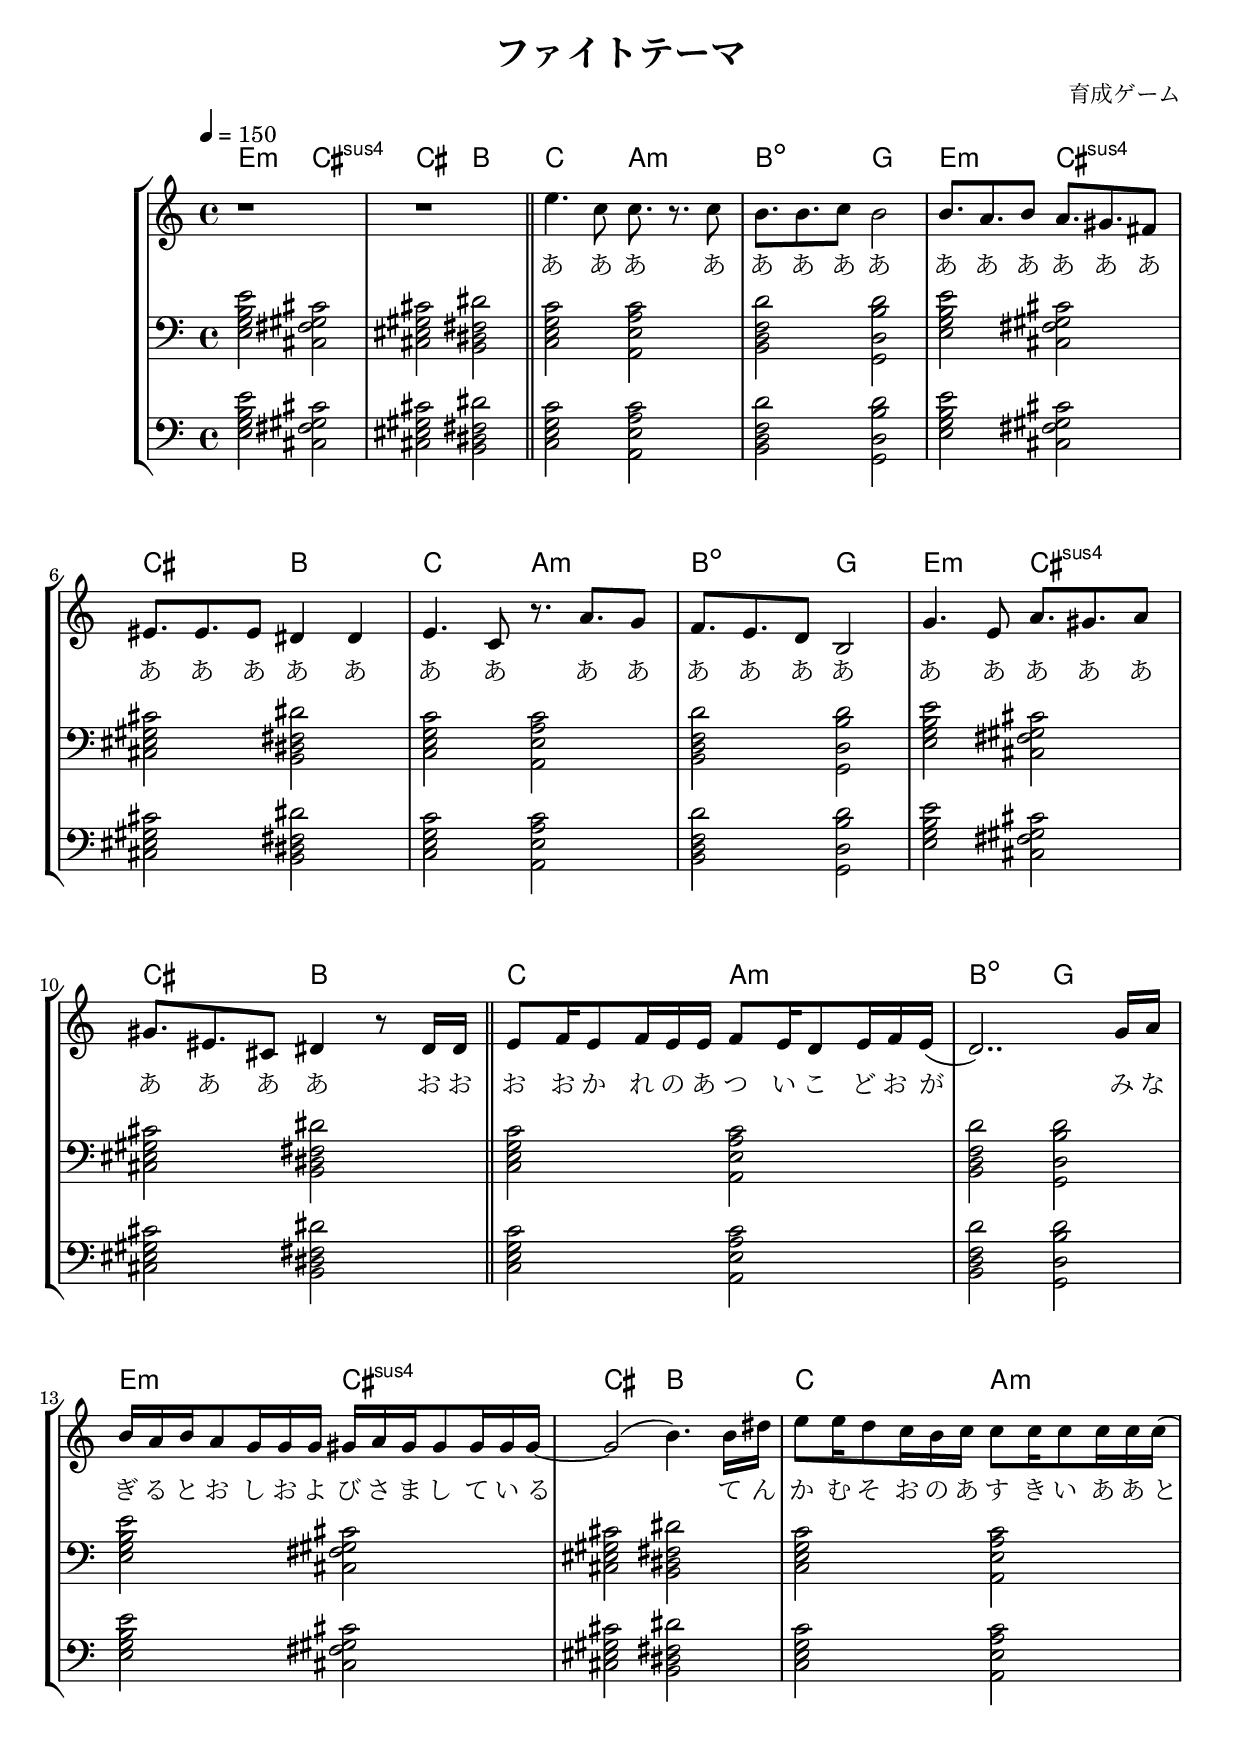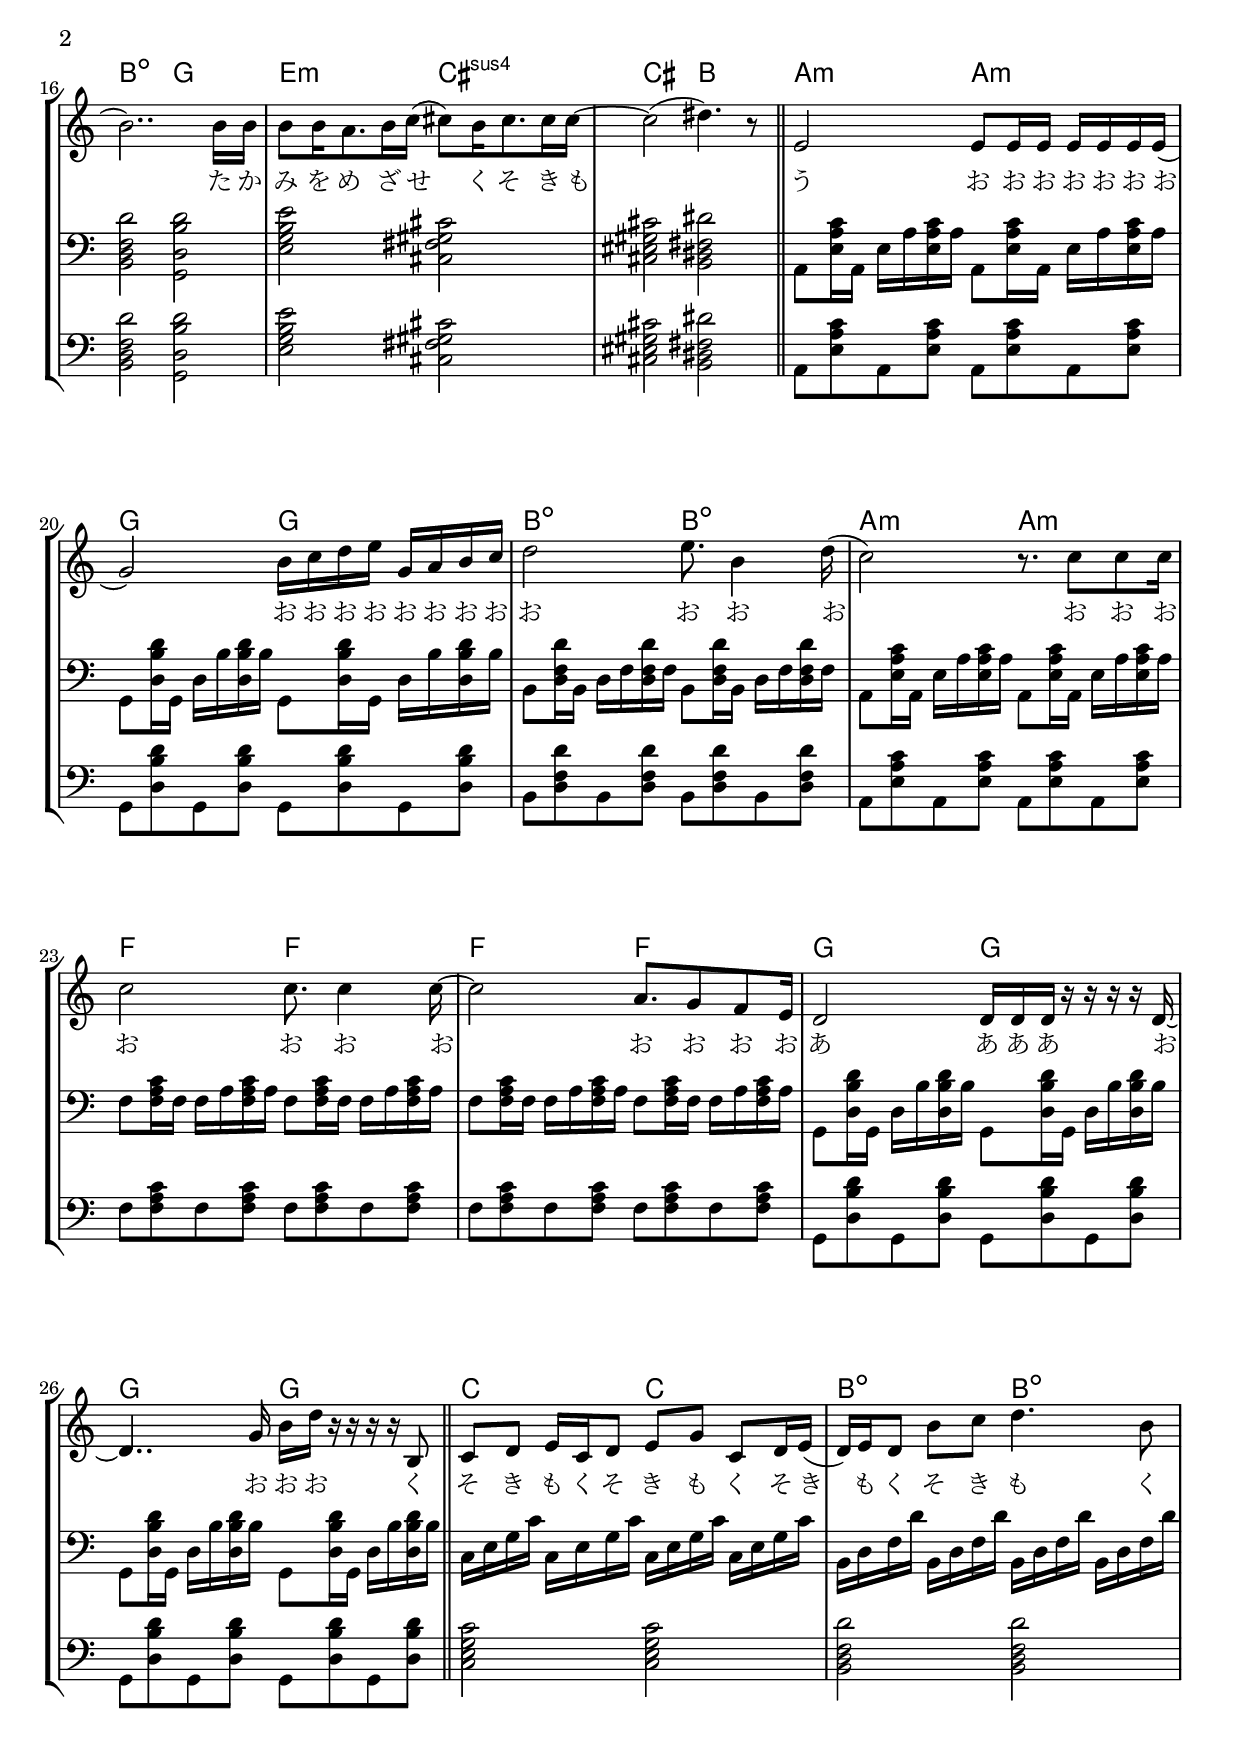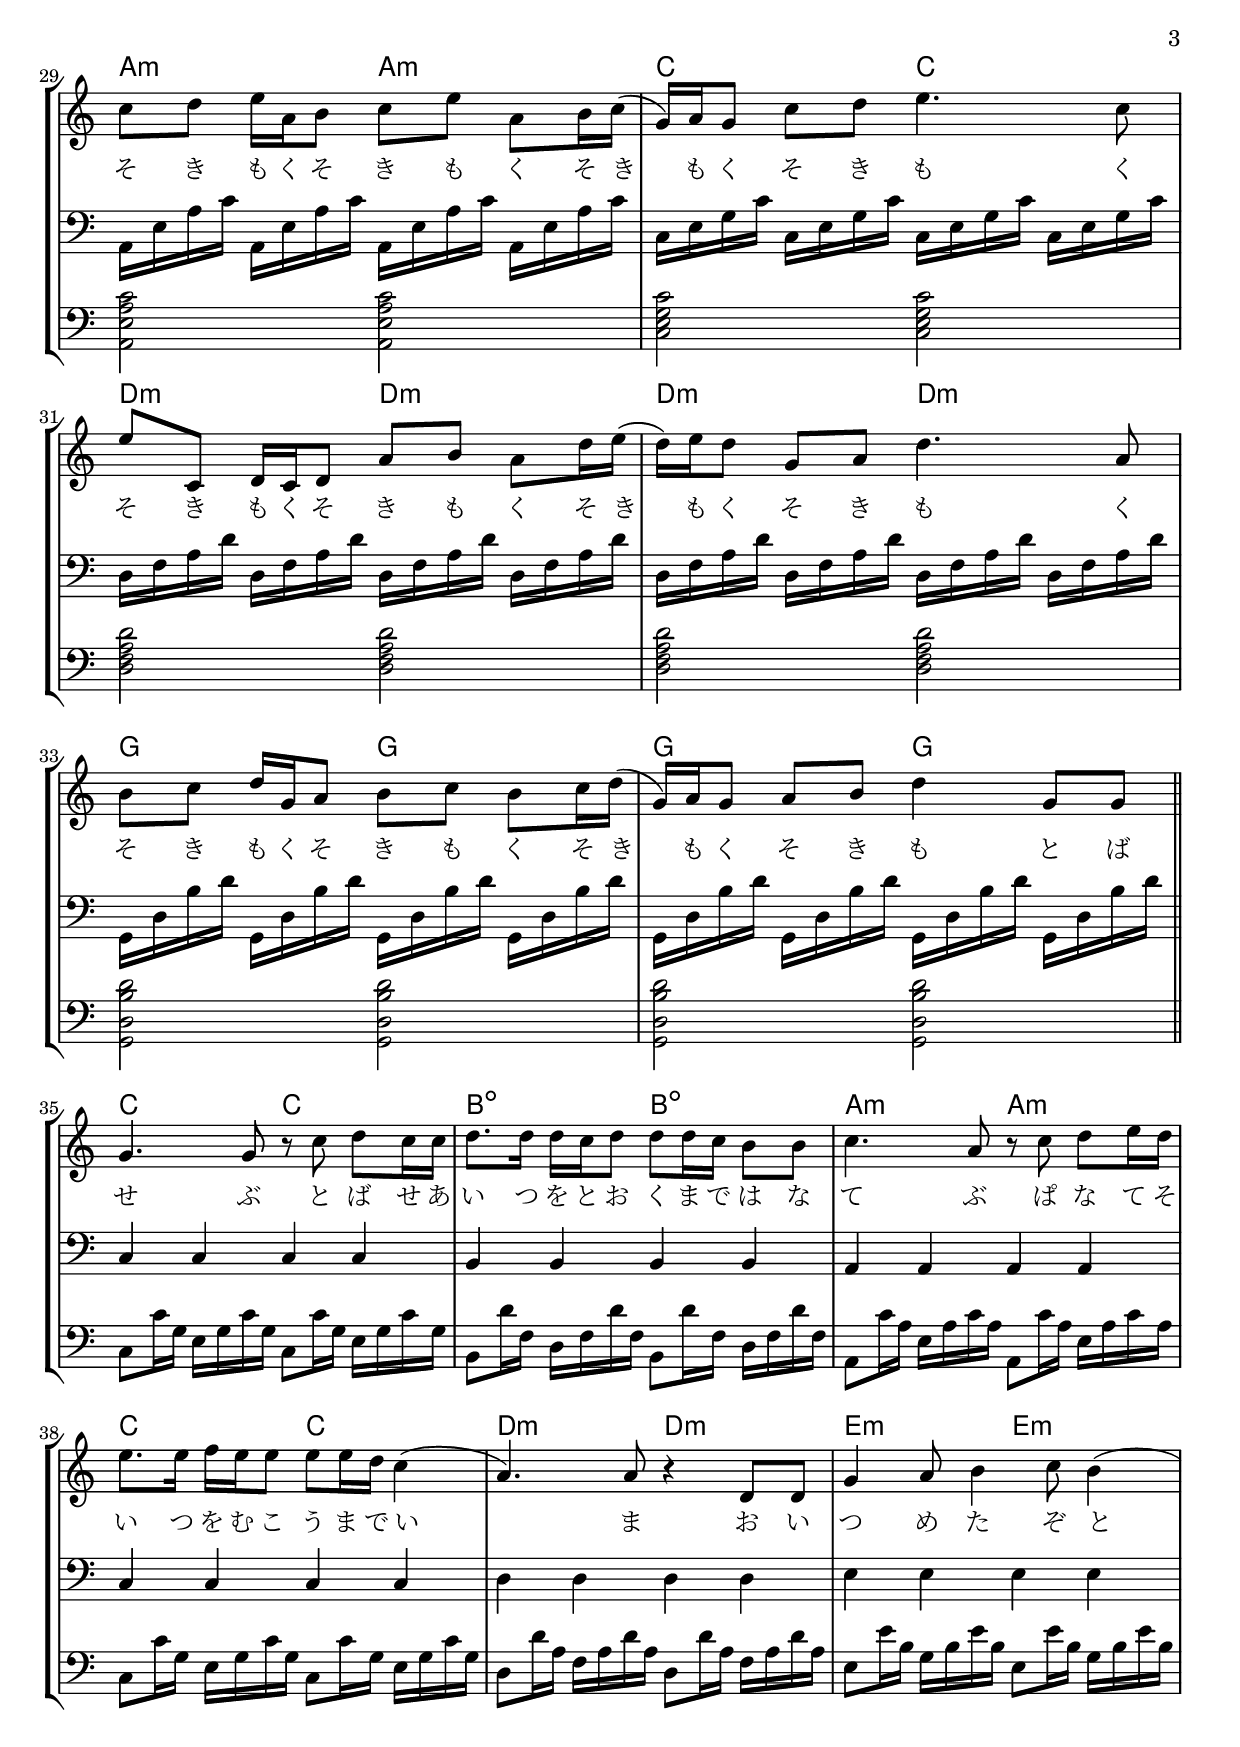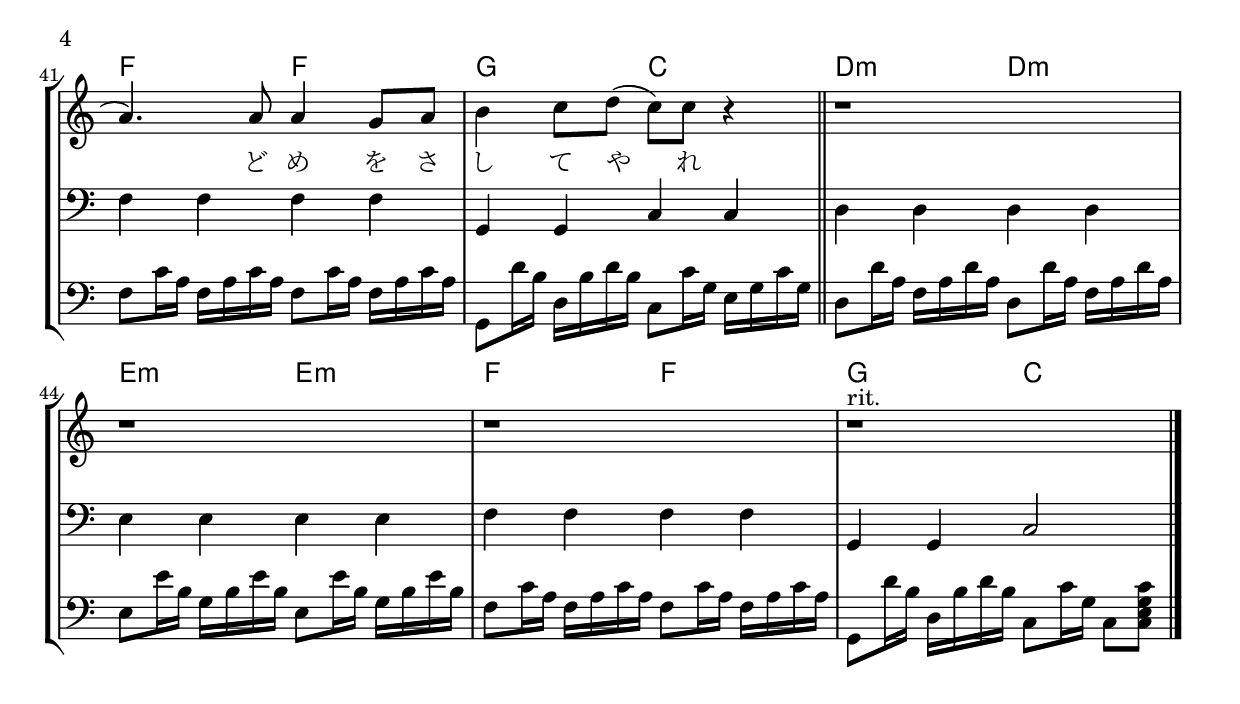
\version "2.12.1"

\header {
	title = \markup {ファイトテーマ}
	composer = \markup \center-column {育成ゲーム}
}

harmony = \chordmode {
	e2:m cis:sus4 cis b 

	c a:m b:dim g e:m cis:sus4 cis b c a:m b:dim g e:m cis:sus4 cis b 

	c a:m b:dim g e:m cis:sus4 cis b c a:m b:dim g e:m cis:sus4 cis b 

	a:m a:m g g b:dim b:dim a:m a:m f f f f g g g g 

	c c b:dim b:dim a:m a:m c c d:m d:m d:m d:m g g g g 

	c c b:dim b:dim a:m a:m c c d:m d:m e:m e:m f f g c 

	d:m d:m e:m e:m f f g c 
}

melody = {
	\key c \major
	\tempo 4 = 150
	r1 | r1   
	\set Staff.midiInstrument = #"Distorted Guitar"
	 e''4.  c''8  c''8.  r8.  c''8 
	b'8.  b'8.  c''8  b'2 
	b'8.  a'8.  b'8  a'8.  gis'8.  fis'8 
	eis'8.  eis'8.  eis'8  dis'4  dis'4 
	e'4.  c'8  r8.  a'8.  g'8 
	f'8.  e'8.  d'8  b2 
	g'4.  e'8  a'8.  gis'8.  a'8 
	gis'8.  eis'8.  cis'8  dis'4  	r8 	\set Staff.midiInstrument = #"Distorted Guitar"
	dis'16  dis'16 
	e'8  f'16  e'8  f'16  e'16  e'16  f'8  e'16  d'8  e'16  f'16  e'16 
	(d'2..)  g'16  a'16 
	b'16  a'16  b'16  a'8  g'16  g'16  g'16  gis'16  a'16  gis'16  gis'8  gis'16  gis'16  gis'16~ 
	gis'2  (b'4.)  b'16  dis''16 
	e''8  e''16  d''8  c''16  b'16  c''16  c''8  c''16  c''8  c''16  c''16  c''16 
	(b'2..)  b'16  b'16 
	b'8  b'16  a'8.  b'16  c''16  (cis''8)  b'16  cis''8.  cis''16  cis''16~ 
	cis''2  (dis''4.)  	r8 	\set Staff.midiInstrument = #"Distorted Guitar"
	 e'2  e'8  e'16  e'16  e'16  e'16  e'16  e'16 
	(g'2)  b'16  c''16  d''16  e''16  g'16  a'16  b'16  c''16 
	d''2  e''8.  b'4  d''16 
	(c''2)  r8.  c''8  c''8  c''16 
	c''2  c''8.  c''4  c''16~ 
	c''2  a'8.  g'8  f'8  e'16 
	d'2  d'16  d'16  d'16  r16  r16  r16  r16  d'16~ 
	d'4..  g'16  b'16  d''16  r16  r16  r16  r16  	\set Staff.midiInstrument = #"Distorted Guitar"
	b8 
	c'8  d'8  e'16  c'16  d'8  e'8  g'8  c'8  d'16  e'16 
	(d'16)  e'16  d'8  b'8  c''8  d''4.  b'8 
	c''8  d''8  e''16  a'16  b'8  c''8  e''8  a'8  b'16  c''16 
	(g'16)  a'16  g'8  c''8  d''8  e''4.  c''8 
	e''8  c'8  d'16  c'16  d'8  a'8  b'8  a'8  d''16  e''16 
	(d''16)  e''16  d''8  g'8  a'8  d''4.  a'8 
	b'8  c''8  d''16  g'16  a'8  b'8  c''8  b'8  c''16  d''16 
	(g'16)  a'16  g'8  a'8  b'8  d''4  	\set Staff.midiInstrument = #"Distorted Guitar"
	g'8  g'8 
	g'4.  g'8  r8  c''8  d''8  c''16  c''16 
	d''8.  d''16  d''16  c''16  d''8  d''8  d''16  c''16  b'8  b'8 
	c''4.  a'8  r8  c''8  d''8  e''16  d''16 
	e''8.  e''16  f''16  e''16  e''8  e''8  e''16  d''16  c''4 
	(a'4.)  a'8  r4  d'8  d'8 
	g'4  a'8  b'4  c''8  b'4 
	(a'4.)  a'8  a'4  g'8  a'8 
	b'4  c''8  d''8  (c''8)  c''8  	r4 	r1 | r1 | r1 | r1^"rit." \bar "|."
}

words = \lyricmode {
	
	あ  あ  あ  あ  あ  あ  あ  あ  あ  あ  あ  あ  あ  あ  あ  あ  あ  あ  あ  あ  あ  あ  あ  あ  あ  あ  あ  あ  あ  あ  あ  あ  あ  あ  あ  あ  
	お  お  お  お  か  れ  の  あ  つ  い  こ  ど  お  が  み  な  ぎ  る  と  お  し  お  よ  び  さ  ま  し  て  い  る  て  ん  か  む  そ  お  の  あ  す  き  い  あ  あ  と  た  か  み  を  め  ざ  せ  く  そ  き  も  
	う  お  お  お  お  お  お  お  お  お  お  お  お  お  お  お  お  お  お  お  お  お  お  お  お  お  お  お  お  お  お  あ  あ  あ  あ  お  お  お  お  
	く  そ  き  も  く  そ  き  も  く  そ  き  も  く  そ  き  も  く  そ  き  も  く  そ  き  も  く  そ  き  も  く  そ  き  も  く  そ  き  も  く  そ  き  も  く  そ  き  も  く  そ  き  も  く  そ  き  も  く  そ  き  も  く  そ  き  も  く  そ  き  も  
	と  ば  せ  ぶ  と  ば  せ  あ  い  つ  を  と  お  く  ま  で  は  な  て  ぶ  ぱ  な  て  そ  い  つ  を  む  こ  う  ま  で  い  ま  お  い  つ  め  た  ぞ  と  ど  め  を  さ  し  て  や  れ  
	
}

tempochange = {
	\tempo 4 = 150
	r1 | r1 \bar "||"
	\tempo 4 = 150
	r1 | r1 | r1 | r1 | r1 | r1 | r1 | r1 \bar "||"
	\tempo 4 = 150
	r1 | r1 | r1 | r1 | r1 | r1 | r1 | r1 \bar "||"
	\tempo 4 = 150
	r1 | r1 | r1 | r1 | r1 | r1 | r1 | r1 \bar "||"
	\tempo 4 = 150
	r1 | r1 | r1 | r1 | r1 | r1 | r1 | r1 \bar "||"
	\tempo 4 = 150
	r1 | r1 | r1 | r1 | r1 | r1 | r1 | r1 \bar "||"
	\tempo 4 = 150
	r1 | r1 | r1 | \tempo 4 = 112 r2 \tempo 4 = 100 r2 \bar "|."
}

mainacc = {
	\clef bass
	\set Staff.midiInstrument = #"Overdriven Guitar"
	\key c \major
	\tempo 4 = 150
	<e g b e'>2
	<cis fis gis cis'>2
	<cis eis gis cis'>2
	<b, dis fis dis'>2
	\bar "||"

	\set Staff.midiInstrument = #"Overdriven Guitar"
	<c e g c'>2
	<a, e a c'>2
	<b, d f d'>2
	<g, d b d'>2
	<e g b e'>2
	<cis fis gis cis'>2
	<cis eis gis cis'>2
	<b, dis fis dis'>2
	<c e g c'>2
	<a, e a c'>2
	<b, d f d'>2
	<g, d b d'>2
	<e g b e'>2
	<cis fis gis cis'>2
	<cis eis gis cis'>2
	<b, dis fis dis'>2
	\bar "||"

	\set Staff.midiInstrument = #"Overdriven Guitar"
	<c e g c'>2
	<a, e a c'>2
	<b, d f d'>2
	<g, d b d'>2
	<e g b e'>2
	<cis fis gis cis'>2
	<cis eis gis cis'>2
	<b, dis fis dis'>2
	<c e g c'>2
	<a, e a c'>2
	<b, d f d'>2
	<g, d b d'>2
	<e g b e'>2
	<cis fis gis cis'>2
	<cis eis gis cis'>2
	<b, dis fis dis'>2
	\bar "||"

	\set Staff.midiInstrument = #"Overdriven Guitar"
	a,8 <e a c'>16 a,16   e16 a16 <e a c'>16 a16
	a,8 <e a c'>16 a,16   e16 a16 <e a c'>16 a16
	g,8 <d b d'>16 g,16   d16 b16 <d b d'>16 b16
	g,8 <d b d'>16 g,16   d16 b16 <d b d'>16 b16
	b,8 <d f d'>16 b,16   d16 f16 <d f d'>16 f16
	b,8 <d f d'>16 b,16   d16 f16 <d f d'>16 f16
	a,8 <e a c'>16 a,16   e16 a16 <e a c'>16 a16
	a,8 <e a c'>16 a,16   e16 a16 <e a c'>16 a16
	f8 <f a c'>16 f16   f16 a16 <f a c'>16 a16
	f8 <f a c'>16 f16   f16 a16 <f a c'>16 a16
	f8 <f a c'>16 f16   f16 a16 <f a c'>16 a16
	f8 <f a c'>16 f16   f16 a16 <f a c'>16 a16
	g,8 <d b d'>16 g,16   d16 b16 <d b d'>16 b16
	g,8 <d b d'>16 g,16   d16 b16 <d b d'>16 b16
	g,8 <d b d'>16 g,16   d16 b16 <d b d'>16 b16
	g,8 <d b d'>16 g,16   d16 b16 <d b d'>16 b16
	\bar "||"

	\set Staff.midiInstrument = #"Overdriven Guitar"
	c16 e g c' c e g c'
	c16 e g c' c e g c'
	b,16 d f d' b, d f d'
	b,16 d f d' b, d f d'
	a,16 e a c' a, e a c'
	a,16 e a c' a, e a c'
	c16 e g c' c e g c'
	c16 e g c' c e g c'
	d16 f a d' d f a d'
	d16 f a d' d f a d'
	d16 f a d' d f a d'
	d16 f a d' d f a d'
	g,16 d b d' g, d b d'
	g,16 d b d' g, d b d'
	g,16 d b d' g, d b d'
	g,16 d b d' g, d b d'
	\bar "||"

	\set Staff.midiInstrument = #"Overdriven Guitar"
	c4 c4
	c4 c4
	b,4 b,4
	b,4 b,4
	a,4 a,4
	a,4 a,4
	c4 c4
	c4 c4
	d4 d4
	d4 d4
	e4 e4
	e4 e4
	f4 f4
	f4 f4
	g,4 g,4
	c4 c4
	\bar "||"

	\set Staff.midiInstrument = #"Overdriven Guitar"
	d4 d4
	d4 d4
	e4 e4
	e4 e4
	f4 f4
	f4 f4
	g,4 g,4
	c2
	\bar "|."
}

subacc = {
	\clef bass
	\set Staff.midiInstrument = #"Acoustic Bass"
	\key c \major
	\tempo 4 = 150
	<e g b e'>2
	<cis fis gis cis'>2
	<cis eis gis cis'>2
	<b, dis fis dis'>2
	\bar "||"

	\set Staff.midiInstrument = #"Acoustic Bass"
	<c e g c'>2
	<a, e a c'>2
	<b, d f d'>2
	<g, d b d'>2
	<e g b e'>2
	<cis fis gis cis'>2
	<cis eis gis cis'>2
	<b, dis fis dis'>2
	<c e g c'>2
	<a, e a c'>2
	<b, d f d'>2
	<g, d b d'>2
	<e g b e'>2
	<cis fis gis cis'>2
	<cis eis gis cis'>2
	<b, dis fis dis'>2
	\bar "||"

	\set Staff.midiInstrument = #"Acoustic Bass"
	<c e g c'>2
	<a, e a c'>2
	<b, d f d'>2
	<g, d b d'>2
	<e g b e'>2
	<cis fis gis cis'>2
	<cis eis gis cis'>2
	<b, dis fis dis'>2
	<c e g c'>2
	<a, e a c'>2
	<b, d f d'>2
	<g, d b d'>2
	<e g b e'>2
	<cis fis gis cis'>2
	<cis eis gis cis'>2
	<b, dis fis dis'>2
	\bar "||"

	\set Staff.midiInstrument = #"Acoustic Bass"
	a,8 <e a c'> a, <e a c'>
	a,8 <e a c'> a, <e a c'>
	g,8 <d b d'> g, <d b d'>
	g,8 <d b d'> g, <d b d'>
	b,8 <d f d'> b, <d f d'>
	b,8 <d f d'> b, <d f d'>
	a,8 <e a c'> a, <e a c'>
	a,8 <e a c'> a, <e a c'>
	f8 <f a c'> f <f a c'>
	f8 <f a c'> f <f a c'>
	f8 <f a c'> f <f a c'>
	f8 <f a c'> f <f a c'>
	g,8 <d b d'> g, <d b d'>
	g,8 <d b d'> g, <d b d'>
	g,8 <d b d'> g, <d b d'>
	g,8 <d b d'> g, <d b d'>
	\bar "||"

	\set Staff.midiInstrument = #"Acoustic Bass"
	<c e g c'>2
	<c e g c'>2
	<b, d f d'>2
	<b, d f d'>2
	<a, e a c'>2
	<a, e a c'>2
	<c e g c'>2
	<c e g c'>2
	<d f a d'>2
	<d f a d'>2
	<d f a d'>2
	<d f a d'>2
	<g, d b d'>2
	<g, d b d'>2
	<g, d b d'>2
	<g, d b d'>2
	\bar "||"

	\set Staff.midiInstrument = #"Acoustic Bass"
	c8 c'16 g16   e16 g16 c'16 g16
	c8 c'16 g16   e16 g16 c'16 g16
	b,8 d'16 f16   d16 f16 d'16 f16
	b,8 d'16 f16   d16 f16 d'16 f16
	a,8 c'16 a16   e16 a16 c'16 a16
	a,8 c'16 a16   e16 a16 c'16 a16
	c8 c'16 g16   e16 g16 c'16 g16
	c8 c'16 g16   e16 g16 c'16 g16
	d8 d'16 a16   f16 a16 d'16 a16
	d8 d'16 a16   f16 a16 d'16 a16
	e8 e'16 b16   g16 b16 e'16 b16
	e8 e'16 b16   g16 b16 e'16 b16
	f8 c'16 a16   f16 a16 c'16 a16
	f8 c'16 a16   f16 a16 c'16 a16
	g,8 d'16 b16   d16 b16 d'16 b16
	c8 c'16 g16   e16 g16 c'16 g16
	\bar "||"

	\set Staff.midiInstrument = #"Acoustic Bass"
	d8 d'16 a16   f16 a16 d'16 a16
	d8 d'16 a16   f16 a16 d'16 a16
	e8 e'16 b16   g16 b16 e'16 b16
	e8 e'16 b16   g16 b16 e'16 b16
	f8 c'16 a16   f16 a16 c'16 a16
	f8 c'16 a16   f16 a16 c'16 a16
	g,8 d'16 b16   d16 b16 d'16 b16
	c8 c'16 g16 c8 <c e g c'>8
	\bar "|."
}

percA = {
	\drummode {
	r4 hh4 hh4 hh4  |r1  \bar "||"
	r4 hh4 hh4 hh4  |hh4 hh4 hh4 hh4  |hh4 hh4 hh4 hh4  |hh4 hh4 hh4 hh4  |r4 hh4 hh4 hh4  |hh4 hh4 hh4 hh4  |hh4 hh4 hh4 hh4  |r1  \bar "||"
	r4 hh4 hh4 hh4  |hh4 hh4 hh4 hh4  |hh4 hh4 hh4 hh4  |hh4 hh4 hh4 hh4  |r4 hh4 hh4 hh4  |hh4 hh4 hh4 hh4  |hh4 hh4 hh4 hh4  |r1  \bar "||"
	r8 cymr8 cymr8 cymr8 cymr8 cymr8 cymr8 cymr8  |cymr8 cymr8 cymr8 cymr8 cymr8 cymr8 cymr8 cymr8  |cymr8 cymr8 cymr8 cymr8 cymr8 cymr8 cymr8 cymr8  |cymr8 cymr8 cymr8 cymr8 cymr8 cymr8 cymr8 cymr8  |r8 cymr8 cymr8 cymr8 cymr8 cymr8 cymr8 cymr8  |cymr8 cymr8 cymr8 cymr8 cymr8 cymr8 cymr8 cymr8  |cymr8 cymr8 cymr8 cymr8 cymr8 cymr8 cymr8 cymr8  |cymr8 cymr8 cymr4 cymr8 cymr4.  \bar "||"
	r2 hho2  |r2 hho2  |r2 hho2  |r2 hho2  |r2 hho2  |r2 hho2  |r2 hho2  |r2 hho2  \bar "||"
	r4 hh8. hh4 r16 hh4  |hh4 hh8 hh4. hh4  |hh4 hh8. hh4 r16 hh4  |hh4 hh8 hh4. hh4  |r4 hh8. hh4 r16 hh4  |hh4 hh8 hh4. hh4  |hh4 hh8. hh4 r16 hh4  |hh4 hh8 hh4. hh4  \bar "||"
	r4 hh8. hh4 r16 hh4  |hh4 hh8 hh4. hh4  |hh4 hh8. hh4 r16 hh4  |hh4 hh8 hh4. hh4  \bar "|."
	}
}

percB = {
	\drummode {
	r4 sn8 sn4. sn4  |sn16 sn16 sn16 sn16 sn16 sn16 sn16 sn16 sn16 sn16 sn16 sn16 sn16 sn16 sn16 sn16  \bar "||"
	r4 sn8 sn4. sn4  |r4 sn8 sn4. sn4  |r4 sn8 sn4. sn4  |r4 sn8 sn4. sn4  |r4 sn8 sn4. sn4  |r4 sn8 sn4. sn4  |r4 sn8 sn4. sn4  |sn16 sn16 sn16 sn16 sn16 sn16 sn16 sn16 sn16 sn16 sn16 sn16 sn16 sn16 sn16 sn16  \bar "||"
	r4 sn8 sn4. sn4  |r4 sn8 sn4. sn4  |r4 sn8 sn4. sn4  |r4 sn8 sn4. sn4  |r4 sn8 sn4. sn4  |r4 sn8 sn4. sn4  |r4 sn8 sn4. sn4  |sn16 sn16 sn16 sn16 sn16 sn16 sn16 sn16 sn16 sn16 sn16 sn16 sn16 sn16 sn16 sn16  \bar "||"
	r4 sn8 sn4. sn4  |r4 sn8 sn4. sn4  |r4 sn8 sn4. sn4  |r4 sn8 sn4. sn4  |r4 sn8 sn4. sn4  |r4 sn8 sn4. sn4  |r4 sn8 sn4. sn4  |r8 sn8 sn4 sn8 sn8 sn16 sn16 sn16 sn16  \bar "||"
	r8 hh16 hh16 hh8 hh16 hh8. hh16 hh16 hh8 hh16 hh16  |hh8 hh16 hh16 hh8 hh16 hh8. hh16 hh16 hh8 hh8  |hh8 hh16 hh16 hh8 hh16 hh8. hh16 hh16 hh8 hh16 hh16  |hh8 hh16 hh16 hh8 hh16 hh8. hh16 hh16 hh8 hh8  |r8 hh16 hh16 hh8 hh16 hh8. hh16 hh16 hh8 hh16 hh16  |hh8 hh16 hh16 hh8 hh16 hh8. hh16 hh16 hh8 hh8  |hh8 hh16 hh16 hh8 hh16 hh8. hh16 hh16 hh8 hh16 hh16  |hh8 hh16 hh16 hh8 hh16 hh8 hh4. r16  \bar "||"
	r8 hhp4 hhp4 hhp4 hhp8  |r8 hhp2 hhp4 hhp8  |r8 hhp4 hhp4 hhp4 hhp8  |r8 hhp2 hhp4 hhp8  |r8 hhp4 hhp4 hhp4 hhp8  |r8 hhp2 hhp4 hhp8  |r8 hhp4 hhp4 hhp4 hhp8  |r8 hhp2 hhp4.  \bar "||"
	r8 hhp4 hhp4 hhp4 hhp8  |r8 hhp2 hhp4 hhp8  |r8 hhp4 hhp4 hhp4 hhp8  |r8 hhp2 hhp4.  \bar "|."
	}
}

percC = {
	\drummode {
	bd4 bd4 bd4 bd4  |bd4 bd4 bd8 bd8 bd8 bd8  \bar "||"
	bd4 bd4 bd4 bd4  |bd4 bd4 bd4 bd8 bd8  |bd4 bd4 bd4 bd4  |bd4 bd4 bd4 bd8 bd8  |bd4 bd4 bd4 bd4  |bd4 bd4 bd4 bd8 bd8  |bd4 bd4 bd4 bd4  |bd4 bd4 bd8 bd8 bd8 bd8  \bar "||"
	bd4 bd4 bd4 bd4  |bd4 bd4 bd4 bd8 bd8  |bd4 bd4 bd4 bd4  |bd4 bd4 bd4 bd8 bd8  |bd4 bd4 bd4 bd4  |bd4 bd4 bd4 bd8 bd8  |bd4 bd4 bd4 bd4  |bd4 bd4 bd8 bd8 bd8 bd8  \bar "||"
	bd4 bd4 bd4 bd4  |bd4 bd4 bd8 bd8 bd4  |bd4 bd4 bd4 bd4  |bd4 bd4 bd8 bd8 bd4  |bd4 bd4 bd4 bd4  |bd4 bd4 bd8 bd8 bd4  |bd4 bd4 bd4 bd4  |bd4. bd8 bd4 bd8 bd8  \bar "||"
	r4 sn2 sn4  |r4 sn2 sn4  |r4 sn2 sn4  |r4 sn2 sn4  |r4 sn2 sn4  |r4 sn2 sn4  |r4 sn2 sn4  |r4 sn4. sn16 sn8 sn16 sn16 sn16  \bar "||"
	r4 sn2 sn8. sn16  |r4 sn2 sn8. sn16  |r4 sn2 sn8. sn16  |r4 sn2 sn8. sn16  |r4 sn2 sn8. sn16  |r4 sn2 sn8. sn16  |r4 sn2 sn8. sn16  |r4 sn2 sn8 sn16 sn16  \bar "||"
	r4 sn2 sn8. sn16  |r4 sn2 sn8. sn16  |r4 sn2 sn8. sn16  |r4 sn2 sn8 sn16 sn16  \bar "|."
	}
}

percD = {
	\drummode {
	r8 hhp4 hhp4 hhp4 hhp8  |r8 hhp4 hhp4 hhp4 hhp8  \bar "||"
	r8 hhp4 hhp4 hhp4 hhp8  |r8 hhp4 hhp4 hhp4 hhp8  |r8 hhp4 hhp4 hhp4 hhp8  |r8 hhp4 hhp4 hhp4 hhp8  |r8 hhp4 hhp4 hhp4 hhp8  |r8 hhp4 hhp4 hhp4 hhp8  |r8 hhp4 hhp4 hhp4 hhp8  |r8 hhp4 hhp4 hhp4 hhp8  \bar "||"
	r8 hhp4 hhp4 hhp4 hhp8  |r8 hhp4 hhp4 hhp4 hhp8  |r8 hhp4 hhp4 hhp4 hhp8  |r8 hhp4 hhp4 hhp4 hhp8  |r8 hhp4 hhp4 hhp4 hhp8  |r8 hhp4 hhp4 hhp4 hhp8  |r8 hhp4 hhp4 hhp4 hhp8  |r8 hhp4 hhp4 hhp4 hhp8  \bar "||"
	cymc1  |r1 |r1 |r1 |cymc1  |r1 |r1 |r1 \bar "||"
	bd8 bd4 bd4 r16 bd8. bd8  |bd8 bd4 bd4 r16 bd8. bd8  |bd8 bd4 bd4 r16 bd8. bd8  |bd8 bd4 bd4 r16 bd8. bd8  |bd8 bd4 bd4 r16 bd8. bd8  |bd8 bd4 bd4 r16 bd8. bd8  |bd8 bd4 bd4 r16 bd8. bd8  |bd4. bd8. bd4. r16  \bar "||"
	bd4. r16 bd8. bd4 bd8  |bd8 bd4 r16 bd8. bd4 bd8  |bd4. r16 bd8. bd4 bd8  |bd8 bd4 r16 bd8. bd4 bd8  |bd4. r16 bd8. bd4 bd8  |bd8 bd4 r16 bd8. bd4 bd8  |bd4. r16 bd8. bd4 bd8  |bd8 bd4 r16 bd8. bd4 bd8  \bar "||"
	bd4. r16 bd8. bd4 bd8  |bd8 bd4 r16 bd8. bd4 bd8  |bd4. r16 bd8. bd4 bd8  |bd8 bd4 r16 bd8. bd4 bd8  \bar "|."
	}
}

percE = {
	\drummode {
	cymc1  |r1 \bar "||"
	cymc1  |r1 |r1 |r1 |cymc1  |r1 |r1 |r1 \bar "||"
	cymc1  |r1 |r1 |r1 |cymc1  |r1 |r1 |r1 \bar "||"
	r1 |r1 |r1 |r1 |r1 |r1 |r1 |r4 r16 hhp8 hhp2 r16  \bar "||"
	cymc1  |r1 |r1 |r1 |cymc1  |r1 |r1 |r2. cymc4  \bar "||"
	r1  |r4. r16 hho2 r16  |r1  |r4. r16 hho2 r16  |r1  |r4. r16 hho2 r16  |r1  |r4. r16 hho2 r16  \bar "||"
	r1  |r4. r16 hho2 r16  |r1  |r4. r16 hho2 r16  \bar "|."
	}
}

percF = {
	\drummode {
	r1 | r1 \bar "||"
	r1 | r1 | r1 | r1 | r1 | r1 | r1 | r1 \bar "||"
	r1 | r1 | r1 | r1 | r1 | r1 | r1 | r1 \bar "||"
	r1 |r1 |r1 |r1 |r1 |r1 |r1 |r4. hh2 r8  \bar "||"
	r1 | r1 | r1 | r1 | r1 | r1 | r1 | r1 \bar "||"
	cymc1  |r1 |r1 |r1 |cymc1  |r1 |r1 |r1 \bar "||"
	cymc1  |r1 |r1 |r1 \bar "|."
	}
}

\score {
	<<
		\new StaffGroup <<
			\new ChordNames {\harmony}
			\new Voice = "melody" {\melody}
			\new Lyrics \lyricsto "melody" \words
			\new Staff = "mainacc" {\mainacc}
			\new Staff = "subacc" {\subacc}
		>>
	>>
	\layout { }
}
